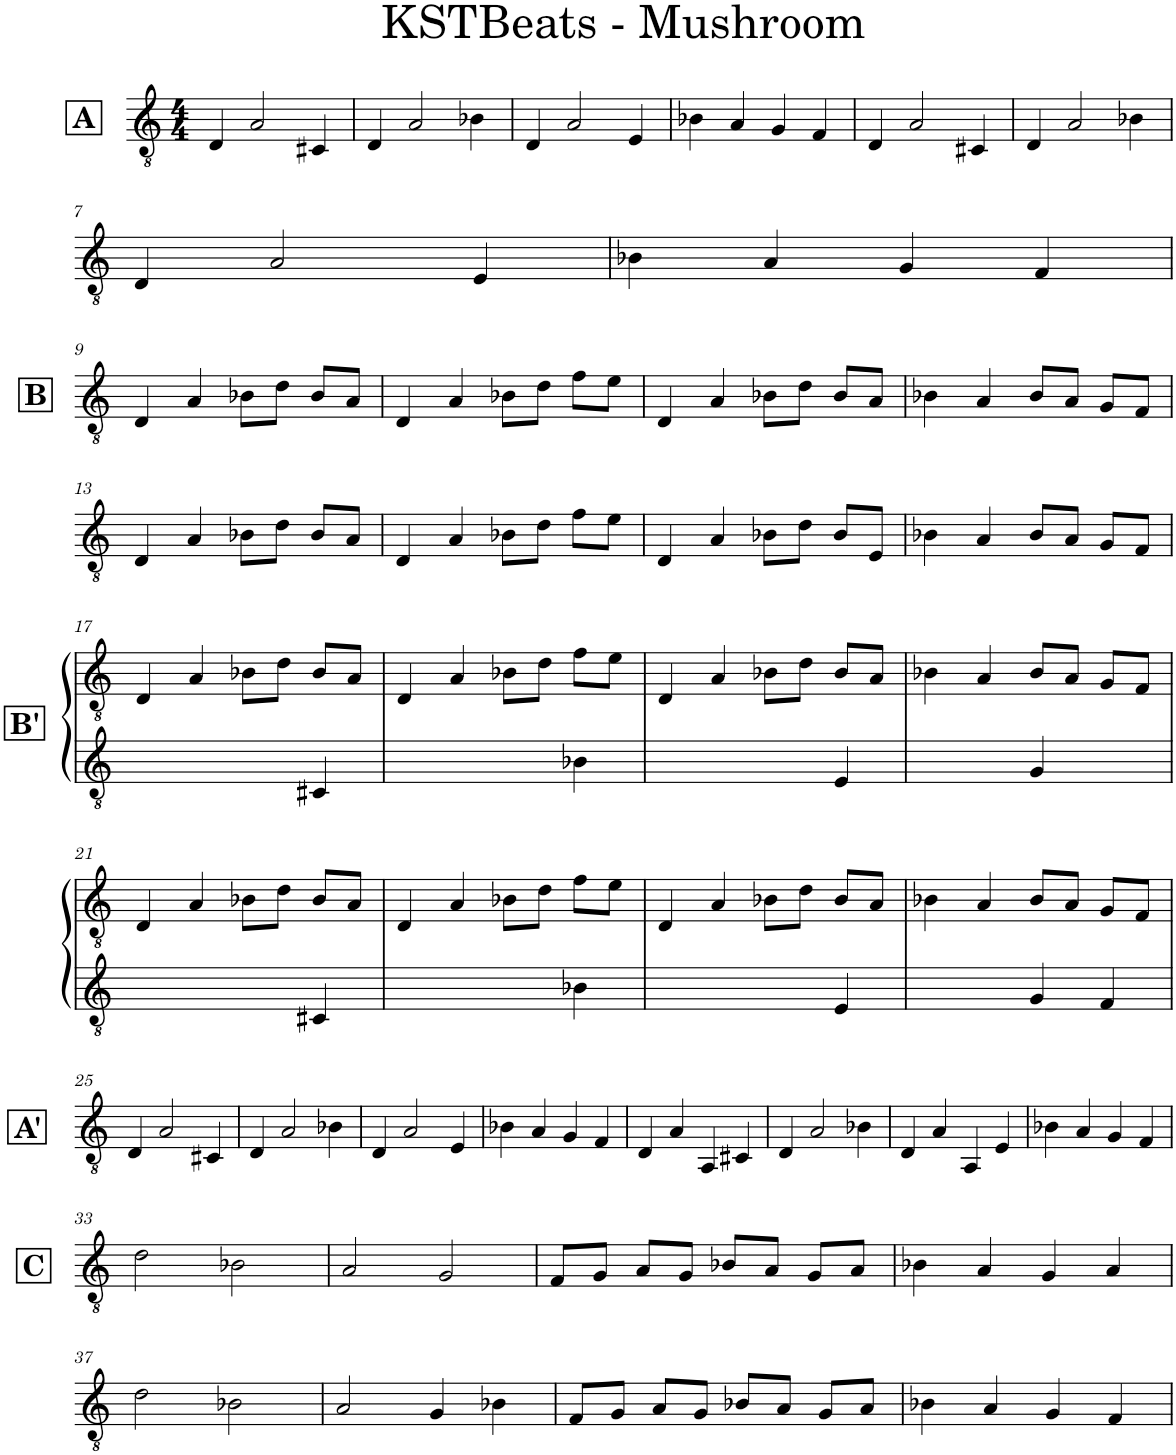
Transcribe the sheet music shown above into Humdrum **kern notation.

**kern	**kern
*part1	*part1
*staff2	*staff1
*I"Pianino	*
*I'Pno.	*
*clefGv2	*clefGv2
*k[]	*k[]
*M4/4	*M4/4
!!LO:REH:place=s1:a:B:cj:fs=14:t=A
=1	=1
4D/	1r
2A/	.
4C#X/	.
=2	=2
4D/	1r
2A/	.
4B-X\	.
=3	=3
4D/	1r
2A/	.
4E/	.
=4	=4
4B-X\	1r
4A/	.
4G/	.
4F/	.
=5	=5
4D/	1r
2A/	.
4C#X/	.
=6	=6
4D/	1r
2A/	.
4B-X\	.
!!LO:LB:g=z
=7	=7
4D/	1r
2A/	.
4E/	.
=8	=8
4B-X\	1r
4A/	.
4G/	.
4F/	.
!!LO:LB:g=z
!!LO:REH:place=s1:a:B:cj:fs=14:t=B
=9	=9
4D/	1r
4A/	.
8B-X\L	.
8d\J	.
8B-/L	.
8A/J	.
=10	=10
4D/	1r
4A/	.
8B-X\L	.
8d\J	.
8f\L	.
8e\J	.
=11	=11
4D/	1r
4A/	.
8B-X\L	.
8d\J	.
8B-/L	.
8A/J	.
=12	=12
4B-X\	1r
4A/	.
8B-/L	.
8A/J	.
8G/L	.
8F/J	.
!!LO:LB:g=z
=13	=13
4D/	1r
4A/	.
8B-X\L	.
8d\J	.
8B-/L	.
8A/J	.
=14	=14
4D/	1r
4A/	.
8B-X\L	.
8d\J	.
8f\L	.
8e\J	.
=15	=15
4D/	1r
4A/	.
8B-X\L	.
8d\J	.
8B-/L	.
8E/J	.
=16	=16
4B-X\	1r
4A/	.
8B-/L	.
8A/J	.
8G/L	.
8F/J	.
!!LO:LB:g=z
!!LO:REH:place=s1:b:B:cj:fs=14:t=B'
=17	=17
4D	4D/
2A	4A/
.	8B-X\L
.	8d\J
4C#X/	8B-/L
.	8A/J
=18	=18
4D	4D/
2A	4A/
.	8B-X\L
.	8d\J
4B-X\	8f\L
.	8e\J
=19	=19
4D	4D/
2A	4A/
.	8B-X\L
.	8d\J
4E/	8B-/L
.	8A/J
=20	=20
4B-X	4B-X\
4A	4A/
4G/	8B-/L
.	8A/J
4F	8G/L
.	8F/J
!!LO:LB:g=z
=21	=21
4D	4D/
2A	4A/
.	8B-X\L
.	8d\J
4C#X/	8B-/L
.	8A/J
=22	=22
4D	4D/
2A	4A/
.	8B-X\L
.	8d\J
4B-X\	8f\L
.	8e\J
=23	=23
4D	4D/
2A	4A/
.	8B-X\L
.	8d\J
4E/	8B-/L
.	8A/J
=24	=24
4B-X	4B-X\
4A	4A/
4G/	8B-/L
.	8A/J
4F/	8G/L
.	8F/J
!!LO:LB:g=z
!!LO:REH:place=s1:a:B:cj:fs=14:t=A'
=25	=25
4D/	1r
2A/	.
4C#X/	.
=26	=26
4D/	1r
2A/	.
4B-X\	.
=27	=27
4D/	1r
2A/	.
4E/	.
=28	=28
4B-X\	1r
4A/	.
4G/	.
4F/	.
=29	=29
4D/	1r
4A/	.
4AA/	.
4C#X/	.
=30	=30
4D/	1r
2A/	.
4B-X\	.
=31	=31
4D/	1r
4A/	.
4AA/	.
4E/	.
=32	=32
4B-X\	1r
4A/	.
4G/	.
4F/	.
!!LO:LB:g=z
!!LO:REH:place=s1:a:B:cj:fs=14:t=C
=33	=33
1r	2d\
.	2B-X\
=34	=34
1r	2A/
.	2G/
=35	=35
1r	8F/L
.	8G/J
.	8A/L
.	8G/J
.	8B-X/L
.	8A/J
.	8G/L
.	8A/J
=36	=36
1r	4B-X\
.	4A/
.	4G/
.	4A/
!!LO:LB:g=z
=37	=37
1r	2d\
.	2B-X\
=38	=38
1r	2A/
.	4G/
.	4B-X\
=39	=39
1r	8F/L
.	8G/J
.	8A/L
.	8G/J
.	8B-X/L
.	8A/J
.	8G/L
.	8A/J
=40	=40
1r	4B-X\
.	4A/
.	4G/
.	4F/
=	=
*-	*-
